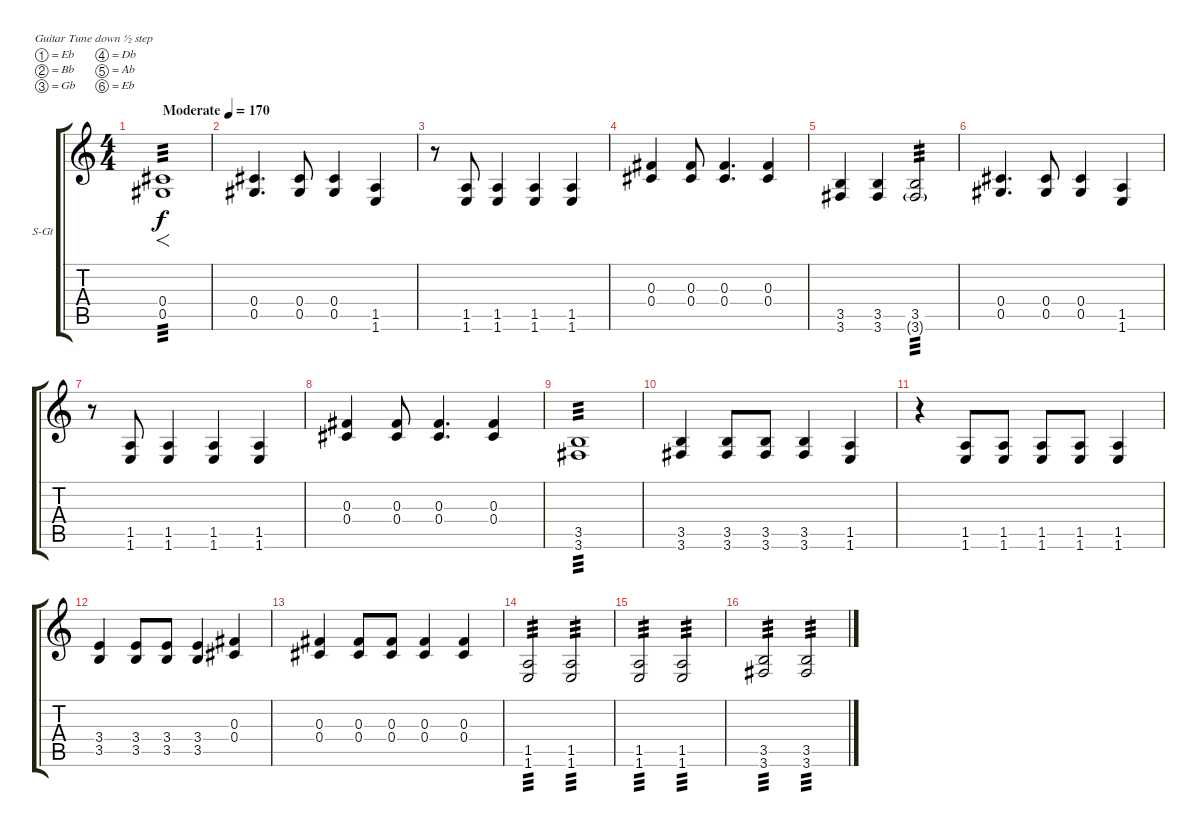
\bracketExtendMode groupsimilarinstruments
\firstSystemTrackNameOrientation horizontal
\otherSystemsTrackNameOrientation horizontal
\track ("Дмитрий Иванов / Доп. Гитары" "S-Gt") {instrument taikodrum}
\staff {score tabs}
\tuning (Eb4 Bb3 Gb3 Db3 Ab2 Eb2)
\displaytranspose 12
\ts (4 4)
\beaming (8 2 2 2 2)
\tempo (170 "Moderate")
\clef g2
\ks c
(0.4 0.5).1{f tp 3 dy f instrument taikodrum} |
(0.4 0.5).4{d} (0.4 0.5).8 (0.4 0.5).4 (1.5 1.6).4 |
r.8 (1.5 1.6).8 (1.5 1.6).4 (1.5 1.6).4 (1.5 1.6).4 |
(0.3 0.4).4 (0.3 0.4).8 (0.3 0.4).4{d} (0.3 0.4).4 |
(3.5 3.6).4 (3.5 3.6).4 (3.5 3.6{g}).2{tp 3} |
(0.4 0.5).4{d} (0.4 0.5).8 (0.4 0.5).4 (1.5 1.6).4 |
r.8 (1.5 1.6).8 (1.5 1.6).4 (1.5 1.6).4 (1.5 1.6).4 |
(0.3 0.4).4 (0.3 0.4).8 (0.3 0.4).4{d} (0.3 0.4).4 |
(3.5 3.6).1{tp 3} |
(3.5 3.6).4 (3.5 3.6).8 (3.5 3.6).8 (3.5 3.6).4 (1.5 1.6).4 |
r.4 (1.5 1.6).8 (1.5 1.6).8 (1.5 1.6).8 (1.5 1.6).8 (1.5 1.6).4 |
(3.4 3.5).4 (3.4 3.5).8 (3.4 3.5).8 (3.4 3.5).4 (0.3 0.4).4 |
(0.3 0.4).4 (0.3 0.4).8 (0.3 0.4).8 (0.3 0.4).4 (0.3 0.4).4 |
(1.5 1.6).2{tp 3} (1.5 1.6).2{tp 3} |
(1.5 1.6).2{tp 3} (1.5 1.6).2{tp 3} |
(3.5 3.6).2{tp 3} (3.5 3.6).2{tp 3}
